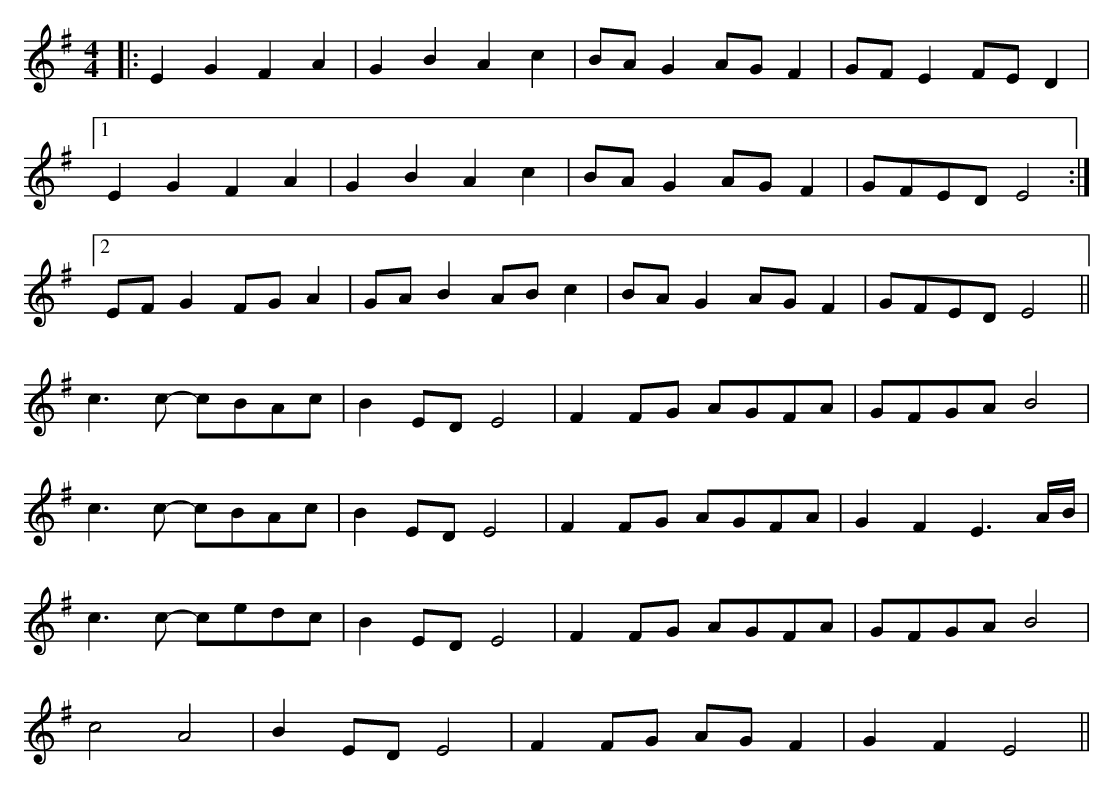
X:1
M:4/4
K:Emin
|:E2G2 F2A2|G2B2 A2c2|BAG2 AGF2|GFE2 FED2|
[1 E2G2 F2A2|G2B2 A2c2|BAG2 AGF2|GFED E4:|
[2 EFG2 FGA2|GAB2 ABc2|BAG2 AGF2|GFED E4||
c3c- cBAc|B2ED E4|F2FG AGFA|GFGA B4|
c3c- cBAc|B2ED E4|F2FG AGFA|G2F2 E3A/B/|
c3c- cedc|B2ED E4|F2FG AGFA|GFGA B4|
c4 A4|B2ED E4|F2FG AGF2|G2F2 E4||
